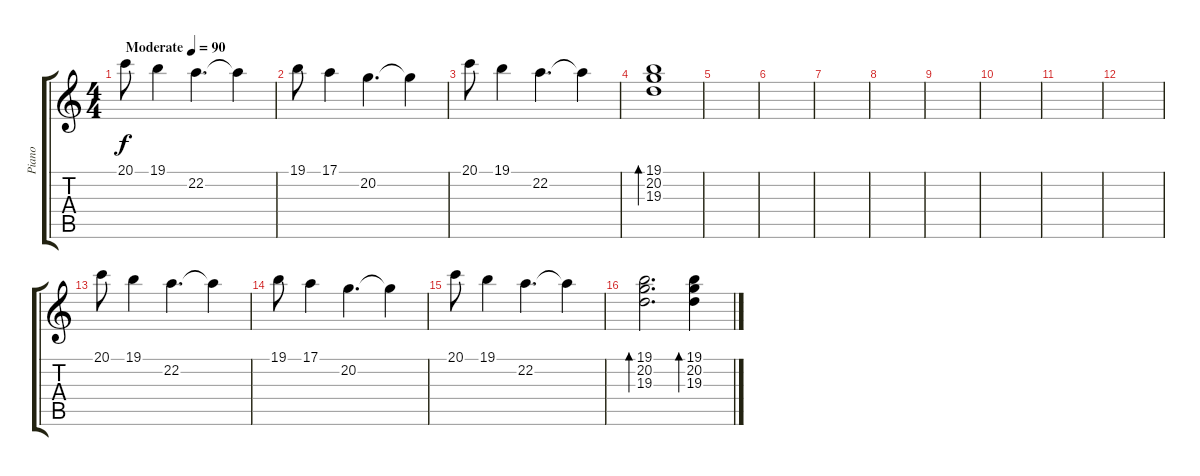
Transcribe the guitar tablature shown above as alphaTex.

\track ("Piano" "Piano") {instrument acousticgrandpiano}
\staff {score tabs}
\tuning (E4 B3 G3 D3 A2 E2) {hide}
\ts (4 4)
\tempo (90 "Moderate")
\clef g2
\ks c
20.1.8{dy f instrument acousticgrandpiano} 19.1.4 22.2.4{d} 22.2{t}.4 |
19.1.8 17.1.4 20.2.4{d} 20.2{t}.4 |
20.1.8 19.1.4 22.2.4{d} 22.2{t}.4 |
(19.1 20.2 19.3).1{bd 120} |
|
|
|
|
|
|
|
|
20.1.8 19.1.4 22.2.4{d} 22.2{t}.4 |
19.1.8 17.1.4 20.2.4{d} 20.2{t}.4 |
20.1.8 19.1.4 22.2.4{d} 22.2{t}.4 |
(19.1 20.2 19.3).2{d bd 120} (19.1 20.2 19.3).4{bd 120}
